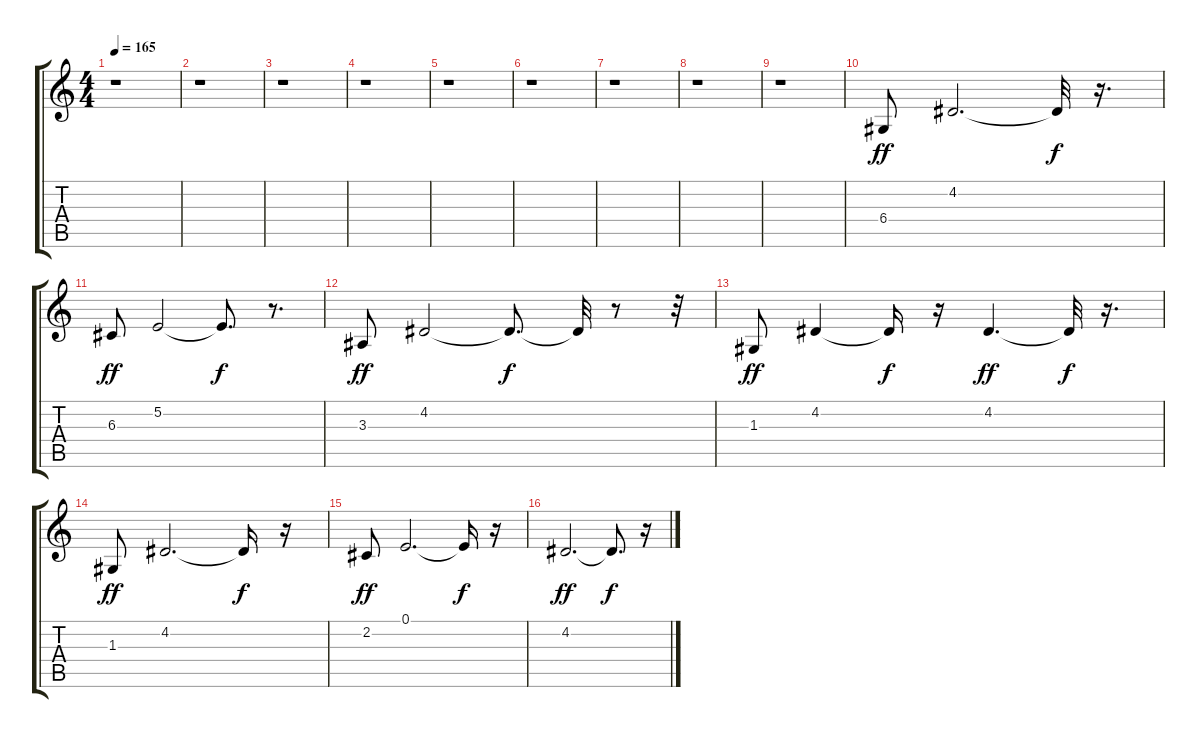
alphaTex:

\track (" " " ") {instrument electricpiano1}
\staff {score tabs}
\tuning (E4 B3 G3 D3 A2 E2) {hide}
\ts (4 4)
\tempo 165
\clef g2
\ks c
r.1{dy ff} |
r.1 |
r.1 |
r.1 |
r.1 |
r.1 |
r.1 |
r.1 |
r.1 |
6.4.8 4.2.2{d} 4.2{t}.32{dy f} r.16{d} |
6.3.8{dy ff} 5.2.2 5.2{t}.8{d dy f} r.8{d} |
3.3.8{dy ff} 4.2.2 4.2{t}.8{d dy f} 4.2{t}.32 r.8 r.32 |
1.3.8{dy ff} 4.2.4 4.2{t}.16{dy f} r.16 4.2.4{d dy ff} 4.2{t}.32{dy f} r.16{d} |
1.3.8{dy ff} 4.2.2{d} 4.2{t}.16{dy f} r.16 |
2.2.8{dy ff} 0.1.2{d} 0.1{t}.16{dy f} r.16 |
4.2.2{d dy ff} 4.2{t}.8{d dy f} r.16
